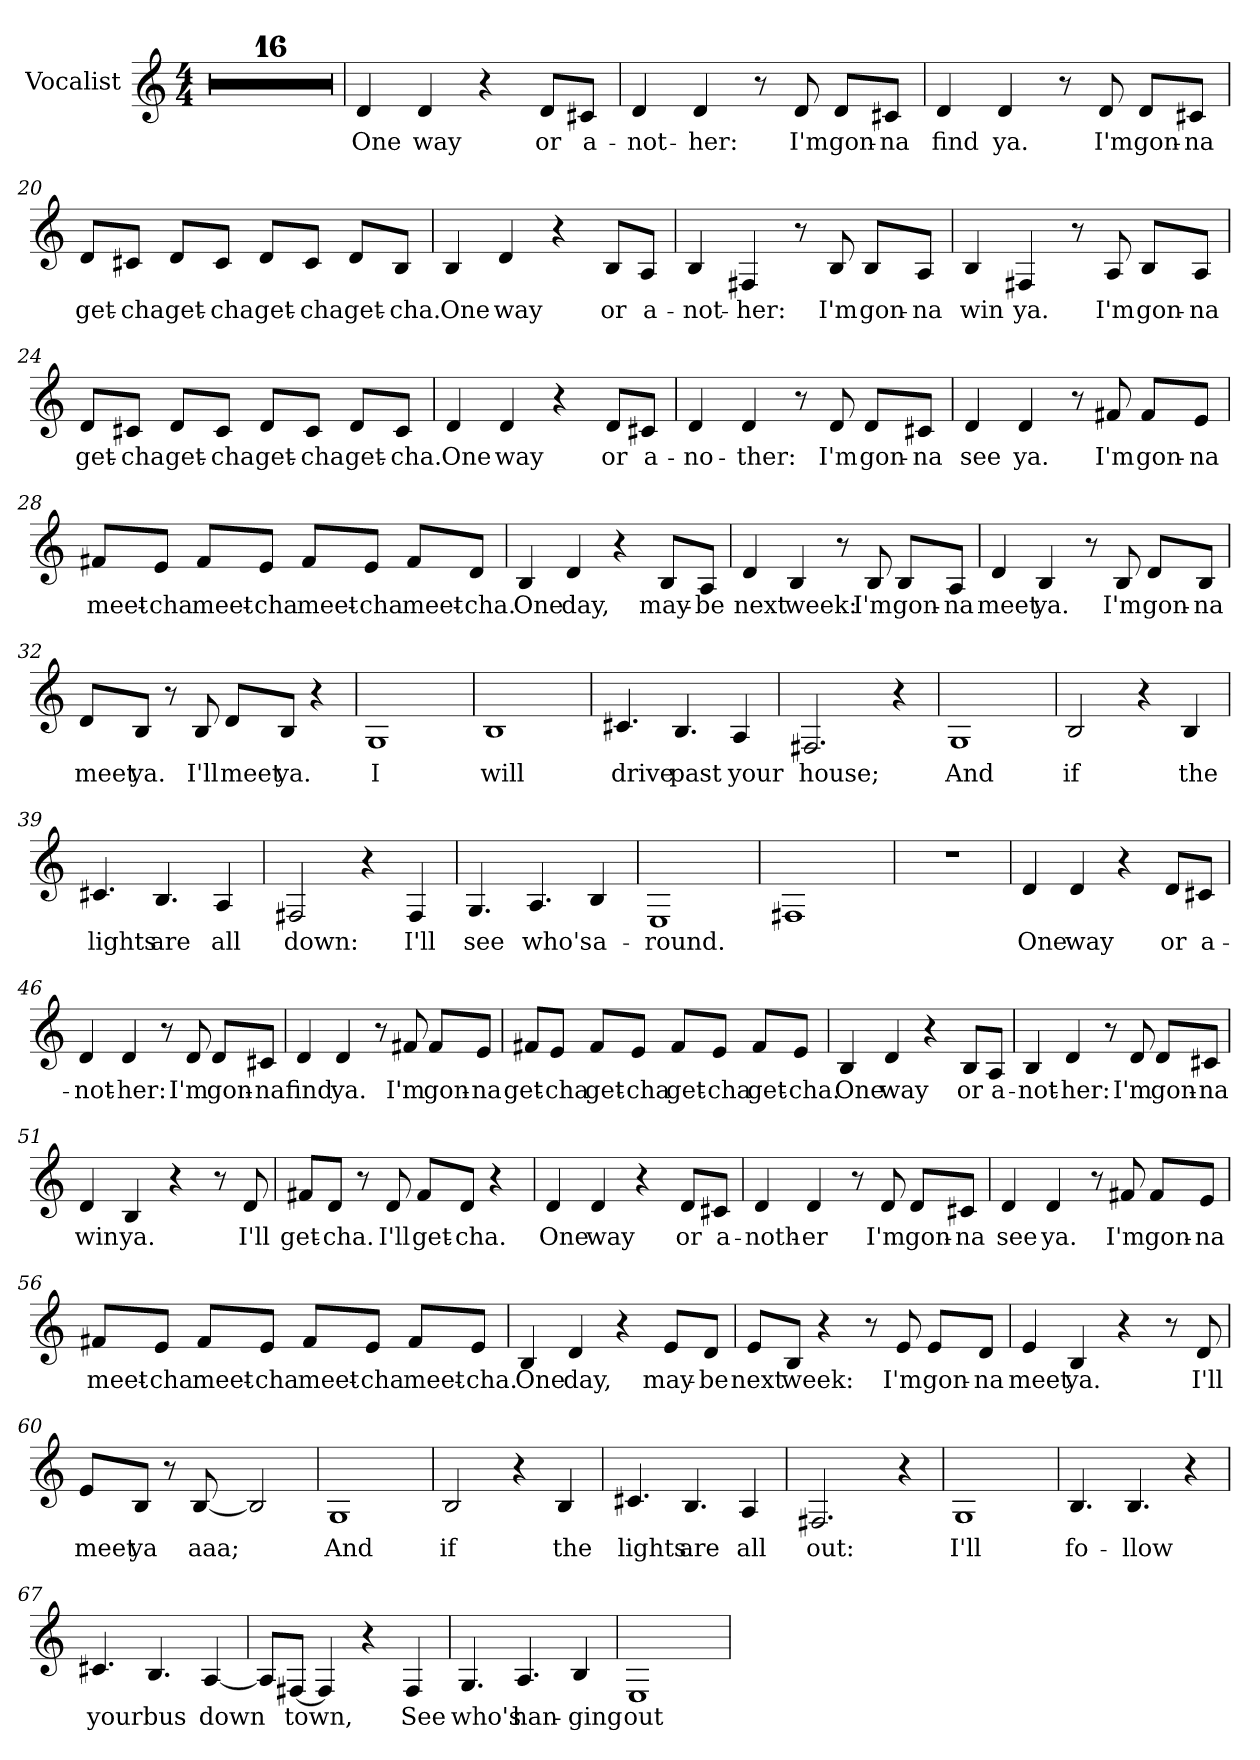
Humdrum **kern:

**kern	**text
*part1	*part1
*staff1	*staff1
*I"Vocalist	*
*clefG2	*
*M4/4	*
=1	=1
1r	.
=2	=2
1r	.
=3	=3
1r	.
=4	=4
1r	.
=5	=5
1r	.
=6	=6
1r	.
=7	=7
1r	.
=8	=8
1r	.
=9	=9
1r	.
=10	=10
1r	.
=11	=11
1r	.
=12	=12
1r	.
=13	=13
1r	.
=14	=14
1r	.
=15	=15
1r	.
=16	=16
1r	.
=17	=17
4d	One
4d	way
4r	.
8d/L	or
8c#X/J	a-
=18	=18
4d	-not-
4d	-her:
8r	.
8d	I'm
8d/L	gon-
8c#X/J	-na
=19	=19
4d	find
4d	ya.
8r	.
8d	I'm
8d/L	gon-
8c#X/J	-na
=20	=20
8d/L	get-
8c#X/J	-cha
8d/L	get-
8c#/J	-cha
8d/L	get-
8c#/J	-cha
8d/L	get-
8B/J	-cha.
=21	=21
4B	One
4d	way
4r	.
8B/L	or
8A/J	a-
=22	=22
4B	-not-
4F#X	-her:
8r	.
8B	I'm
8B/L	gon-
8A/J	-na
=23	=23
4B	win
4F#X	ya.
8r	.
8A	I'm
8B/L	gon-
8A/J	-na
=24	=24
8d/L	get-
8c#X/J	-cha
8d/L	get-
8c#/J	-cha
8d/L	get-
8c#/J	-cha
8d/L	get-
8c#/J	-cha.
=25	=25
4d	One
4d	way
4r	.
8d/L	or
8c#X/J	a-
=26	=26
4d	-no-
4d	-ther:
8r	.
8d	I'm
8d/L	gon-
8c#X/J	-na
=27	=27
4d	see
4d	ya.
8r	.
8f#X	I'm
8f#/L	gon-
8e/J	-na
=28	=28
8f#X/L	meet-
8e/J	-cha
8f#/L	meet-
8e/J	-cha
8f#/L	meet-
8e/J	-cha
8f#/L	meet-
8d/J	-cha.
=29	=29
4B	One
4d	day,
4r	.
8B/L	may-
8A/J	-be
=30	=30
4d	next
4B	week:
8r	.
8B	I'm
8B/L	gon-
8A/J	-na
=31	=31
4d	meet
4B	ya.
8r	.
8B	I'm
8d/L	gon-
8B/J	-na
=32	=32
8d/L	meet
8B/J	ya.
8r	.
8B	I'll
8d/L	meet
8B/J	ya.
4r	.
=33	=33
1G	I
=34	=34
1B	will
=35	=35
4.c#X	drive
4.B	past
4A	your
=36	=36
2.F#X	house;
4r	.
=37	=37
1G	And
=38	=38
2B	if
4r	.
4B	the
=39	=39
4.c#X	lights
4.B	are
4A	all
=40	=40
2F#X	down:
4r	.
4F#	I'll
=41	=41
4.G	see
4.A	who's
4B	a-
=42	=42
1E	-round.
=43	=43
1F#X	_
=44	=44
1r	.
=45	=45
4d	One
4d	way
4r	.
8d/L	or
8c#X/J	a-
=46	=46
4d	-not-
4d	-her:
8r	.
8d	I'm
8d/L	gon-
8c#X/J	-na
=47	=47
4d	find
4d	ya.
8r	.
8f#X	I'm
8f#/L	gon-
8e/J	-na
=48	=48
8f#X/L	get-
8e/J	-cha
8f#/L	get-
8e/J	-cha
8f#/L	get-
8e/J	-cha
8f#/L	get-
8e/J	-cha.
=49	=49
4B	One
4d	way
4r	.
8B/L	or
8A/J	a-
=50	=50
4B	-not-
4d	-her:
8r	.
8d	I'm
8d/L	gon-
8c#X/J	-na
=51	=51
4d	win
4B	ya.
4r	.
8r	.
8d	I'll
=52	=52
8f#X/L	get-
8d/J	-cha.
8r	.
8d	I'll
8f#/L	get-
8d/J	-cha.
4r	.
=53	=53
4d	One
4d	way
4r	.
8d/L	or
8c#X/J	a-
=54	=54
4d	-noth-
4d	-er
8r	.
8d	I'm
8d/L	gon-
8c#X/J	-na
=55	=55
4d	see
4d	ya.
8r	.
8f#X	I'm
8f#/L	gon-
8e/J	-na
=56	=56
8f#X/L	meet-
8e/J	-cha
8f#/L	meet-
8e/J	-cha
8f#/L	meet-
8e/J	-cha
8f#/L	meet-
8e/J	-cha.
=57	=57
4B	One
4d	day,
4r	.
8e/L	may-
8d/J	-be
=58	=58
8e/L	next
8B/J	week:
4r	.
8r	.
8e	I'm
8e/L	gon-
8d/J	-na
=59	=59
4e	meet
4B	ya.
4r	.
8r	.
8d	I'll
=60	=60
8e/L	meet
8B/J	ya
8r	.
[8B	aaa;
2B]	_
=61	=61
1G	And
=62	=62
2B	if
4r	.
4B	the
=63	=63
4.c#X	lights
4.B	are
4A	all
=64	=64
2.F#X	out:
4r	.
=65	=65
1G	I'll
=66	=66
4.B	fo-
4.B	-llow
4r	.
=67	=67
4.c#X	your
4.B	bus
[4A	down-
=68	=68
8A/L]	_
[8F#X/J	-town,
4F#]	_
4r	.
4F#	See
=69	=69
4.G	who's
4.A	han-
4B	-ging
=70	=70
1E	out
=	=
*-	*-
